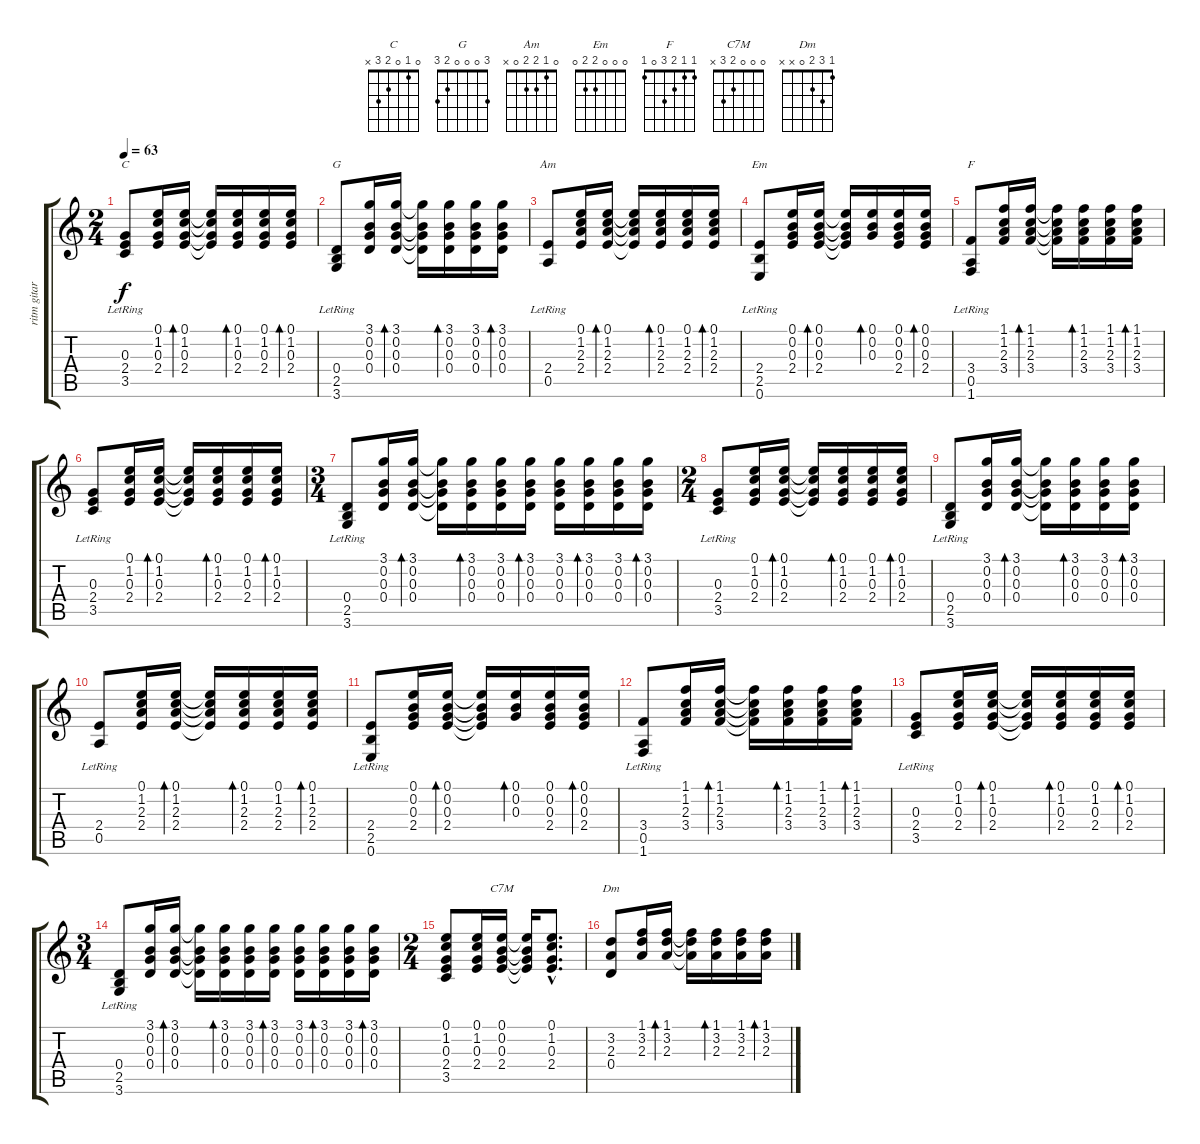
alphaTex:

\track ("ritm gitar" "ritm gitar") {instrument acousticguitarnylon}
\staff {score tabs}
\tuning (E4 B3 G3 D3 A2 E2) {hide}
\chord ("C" 0 1 0 2 3 x)
\chord ("G" 3 0 0 0 2 3)
\chord ("Am" 0 1 2 2 0 x)
\chord ("Em" 0 0 0 2 2 0)
\chord ("F" 1 1 2 3 0 1)
\chord ("C7M" 0 0 0 2 3 x)
\chord ("Dm" 1 3 2 0 x x)
\ts (2 4)
\tempo 63
\clef g2
\ks c
(0.3 2.4 3.5{lr}).8{ch "C" dy f} (0.1 1.2 0.3 2.4).16 (0.1 1.2 0.3 2.4).16{bd 60} (0.1{t} 1.2{t} 0.3{t} 2.4{t}).16 (0.1 1.2 0.3 2.4).16{bd 60} (0.1 1.2 0.3 2.4).16 (0.1 1.2 0.3 2.4).16{bd 60} |
(0.4 2.5 3.6{lr}).8{ch "G"} (3.1 0.2 0.3 0.4).16 (3.1 0.2 0.3 0.4).16{bd 60} (3.1{t} 0.2{t} 0.3{t} 0.4{t}).16 (3.1 0.2 0.3 0.4).16{bd 60} (3.1 0.2 0.3 0.4).16 (3.1 0.2 0.3 0.4).16{bd 60} |
(2.4 0.5{lr}).8{ch "Am"} (0.1 1.2 2.3 2.4).16 (0.1 1.2 2.3 2.4).16{bd 60} (0.1{t} 1.2{t} 2.3{t} 2.4{t}).16 (0.1 1.2 2.3 2.4).16{bd 60} (0.1 1.2 2.3 2.4).16 (0.1 1.2 2.3 2.4).16{bd 60} |
(2.4 2.5 0.6{lr}).8{ch "Em"} (0.1 0.2 0.3 2.4).16 (0.1 0.2 0.3 2.4).16{bd 60} (0.1{t} 0.2{t} 0.3{t} 2.4{t}).16 (0.1 0.2 0.3).16{bd 60} (0.1 0.2 0.3 2.4).16 (0.1 0.2 0.3 2.4).16{bd 60} |
(3.4 0.5 1.6{lr}).8{ch "F"} (1.1 1.2 2.3 3.4).16 (1.1 1.2 2.3 3.4).16{bd 60} (1.1{t} 1.2{t} 2.3{t} 3.4{t}).16 (1.1 1.2 2.3 3.4).16{bd 60} (1.1 1.2 2.3 3.4).16 (1.1 1.2 2.3 3.4).16{bd 60} |
(0.3 2.4 3.5{lr}).8 (0.1 1.2 0.3 2.4).16 (0.1 1.2 0.3 2.4).16{bd 60} (0.1{t} 1.2{t} 0.3{t} 2.4{t}).16 (0.1 1.2 0.3 2.4).16{bd 60} (0.1 1.2 0.3 2.4).16 (0.1 1.2 0.3 2.4).16{bd 60} |
\ts (3 4)
(0.4 2.5 3.6{lr}).8 (3.1 0.2 0.3 0.4).16 (3.1 0.2 0.3 0.4).16{bd 60} (3.1{t} 0.2{t} 0.3{t} 0.4{t}).16 (3.1 0.2 0.3 0.4).16{bd 60} (3.1 0.2 0.3 0.4).16 (3.1 0.2 0.3 0.4).16{bd 60} (3.1 0.2 0.3 0.4).16 (3.1 0.2 0.3 0.4).16{bd 60} (3.1 0.2 0.3 0.4).16 (3.1 0.2 0.3 0.4).16{bd 60} |
\ts (2 4)
(0.3 2.4 3.5{lr}).8 (0.1 1.2 0.3 2.4).16 (0.1 1.2 0.3 2.4).16{bd 60} (0.1{t} 1.2{t} 0.3{t} 2.4{t}).16 (0.1 1.2 0.3 2.4).16{bd 60} (0.1 1.2 0.3 2.4).16 (0.1 1.2 0.3 2.4).16{bd 60} |
(0.4 2.5 3.6{lr}).8 (3.1 0.2 0.3 0.4).16 (3.1 0.2 0.3 0.4).16{bd 60} (3.1{t} 0.2{t} 0.3{t} 0.4{t}).16 (3.1 0.2 0.3 0.4).16{bd 60} (3.1 0.2 0.3 0.4).16 (3.1 0.2 0.3 0.4).16{bd 60} |
(2.4 0.5{lr}).8 (0.1 1.2 2.3 2.4).16 (0.1 1.2 2.3 2.4).16{bd 60} (0.1{t} 1.2{t} 2.3{t} 2.4{t}).16 (0.1 1.2 2.3 2.4).16{bd 60} (0.1 1.2 2.3 2.4).16 (0.1 1.2 2.3 2.4).16{bd 60} |
(2.4 2.5 0.6{lr}).8 (0.1 0.2 0.3 2.4).16 (0.1 0.2 0.3 2.4).16{bd 60} (0.1{t} 0.2{t} 0.3{t} 2.4{t}).16 (0.1 0.2 0.3).16{bd 60} (0.1 0.2 0.3 2.4).16 (0.1 0.2 0.3 2.4).16{bd 60} |
(3.4 0.5 1.6{lr}).8 (1.1 1.2 2.3 3.4).16 (1.1 1.2 2.3 3.4).16{bd 60} (1.1{t} 1.2{t} 2.3{t} 3.4{t}).16 (1.1 1.2 2.3 3.4).16{bd 60} (1.1 1.2 2.3 3.4).16 (1.1 1.2 2.3 3.4).16{bd 60} |
(0.3 2.4 3.5{lr}).8 (0.1 1.2 0.3 2.4).16 (0.1 1.2 0.3 2.4).16{bd 60} (0.1{t} 1.2{t} 0.3{t} 2.4{t}).16 (0.1 1.2 0.3 2.4).16{bd 60} (0.1 1.2 0.3 2.4).16 (0.1 1.2 0.3 2.4).16{bd 60} |
\ts (3 4)
(0.4 2.5 3.6{lr}).8 (3.1 0.2 0.3 0.4).16 (3.1 0.2 0.3 0.4).16{bd 60} (3.1{t} 0.2{t} 0.3{t} 0.4{t}).16 (3.1 0.2 0.3 0.4).16{bd 60} (3.1 0.2 0.3 0.4).16 (3.1 0.2 0.3 0.4).16{bd 60} (3.1 0.2 0.3 0.4).16 (3.1 0.2 0.3 0.4).16{bd 60} (3.1 0.2 0.3 0.4).16 (3.1 0.2 0.3 0.4).16{bd 60} |
\ts (2 4)
(0.1 1.2 0.3 2.4 3.5).8 (0.1 1.2 0.3 2.4).16 (0.1 0.2 0.3 2.4).16{ch "C7M"} (0.1{t} 0.2{t} 0.3{t} 2.4{t}).16 (0.1{hac} 1.2{hac} 0.3{hac} 2.4{hac}).8{d} |
(3.2 2.3 0.4).8{ch "Dm"} (1.1 3.2 2.3).16 (1.1 3.2 2.3).16{bd 60} (1.1{t} 3.2{t} 2.3{t}).16 (1.1 3.2 2.3).16{bd 60} (1.1 3.2 2.3).16 (1.1 3.2 2.3).16{bd 60}
